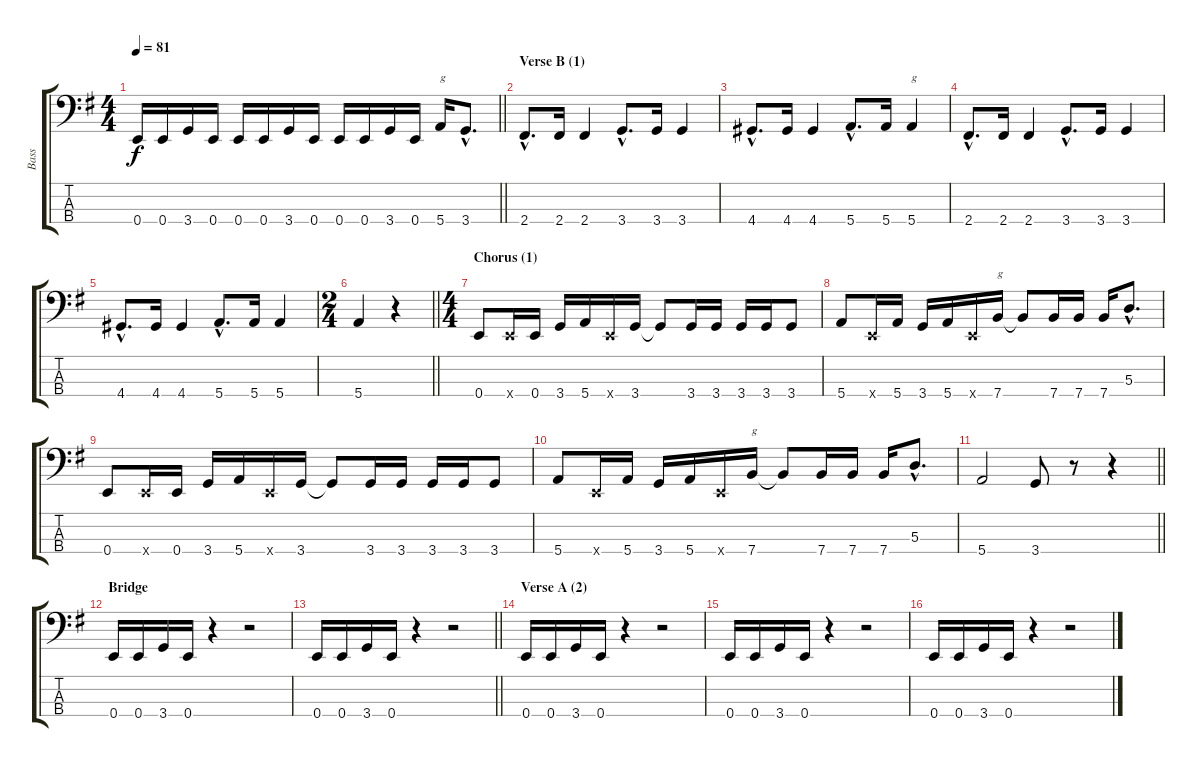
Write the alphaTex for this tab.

\track ("Bass" "Bass") {instrument electricbasspick}
\staff {score tabs}
\tuning (G2 D2 A1 E1) {hide}
\ts (4 4)
\tempo 81
\clef f4
\barLineRight lightlight
\ks g
0.4.16{dy f} 0.4.16 3.4.16 0.4.16 0.4.16 0.4.16 3.4.16 0.4.16 0.4.16 0.4.16 3.4.16 0.4.16 5.4.16{txt "g"} 3.4{hac}.8{d} |
\section ("" "Verse B (1)")
2.4{hac}.8{d} 2.4.16 2.4.4 3.4{hac}.8{d} 3.4.16 3.4.4 |
4.4{hac}.8{d} 4.4.16 4.4.4 5.4{hac}.8{d} 5.4.16 5.4.4{txt "g"} |
2.4{hac}.8{d} 2.4.16 2.4.4 3.4{hac}.8{d} 3.4.16 3.4.4 |
4.4{hac}.8{d} 4.4.16 4.4.4 5.4{hac}.8{d} 5.4.16 5.4.4 |
\ts (2 4)
\barLineRight lightlight
5.4.4 r.4 |
\ts (4 4)
\section ("" "Chorus (1)")
0.4.8 0.4{x}.16 0.4.16 3.4.16 5.4.16 0.4{x}.16 3.4.16 3.4{t}.8 3.4.16 3.4.16 3.4.16 3.4.16 3.4.8 |
5.4.8 0.4{x}.16 5.4.16 3.4.16 5.4.16 0.4{x}.16 7.4.16{txt "g"} 7.4{t}.8 7.4.16 7.4.16 7.4.16 5.3{hac}.8{d} |
0.4.8 0.4{x}.16 0.4.16 3.4.16 5.4.16 0.4{x}.16 3.4.16 3.4{t}.8 3.4.16 3.4.16 3.4.16 3.4.16 3.4.8 |
5.4.8 0.4{x}.16 5.4.16 3.4.16 5.4.16 0.4{x}.16 7.4.16{txt "g"} 7.4{t}.8 7.4.16 7.4.16 7.4.16 5.3{hac}.8{d} |
\barLineRight lightlight
5.4.2 3.4.8 r.8 r.4 |
\section ("" "Bridge")
0.4.16 0.4.16 3.4.16 0.4.16 r.4 r.2 |
\barLineRight lightlight
0.4.16 0.4.16 3.4.16 0.4.16 r.4 r.2 |
\section ("" "Verse A (2)")
0.4.16 0.4.16 3.4.16 0.4.16 r.4 r.2 |
0.4.16 0.4.16 3.4.16 0.4.16 r.4 r.2 |
0.4.16 0.4.16 3.4.16 0.4.16 r.4 r.2
